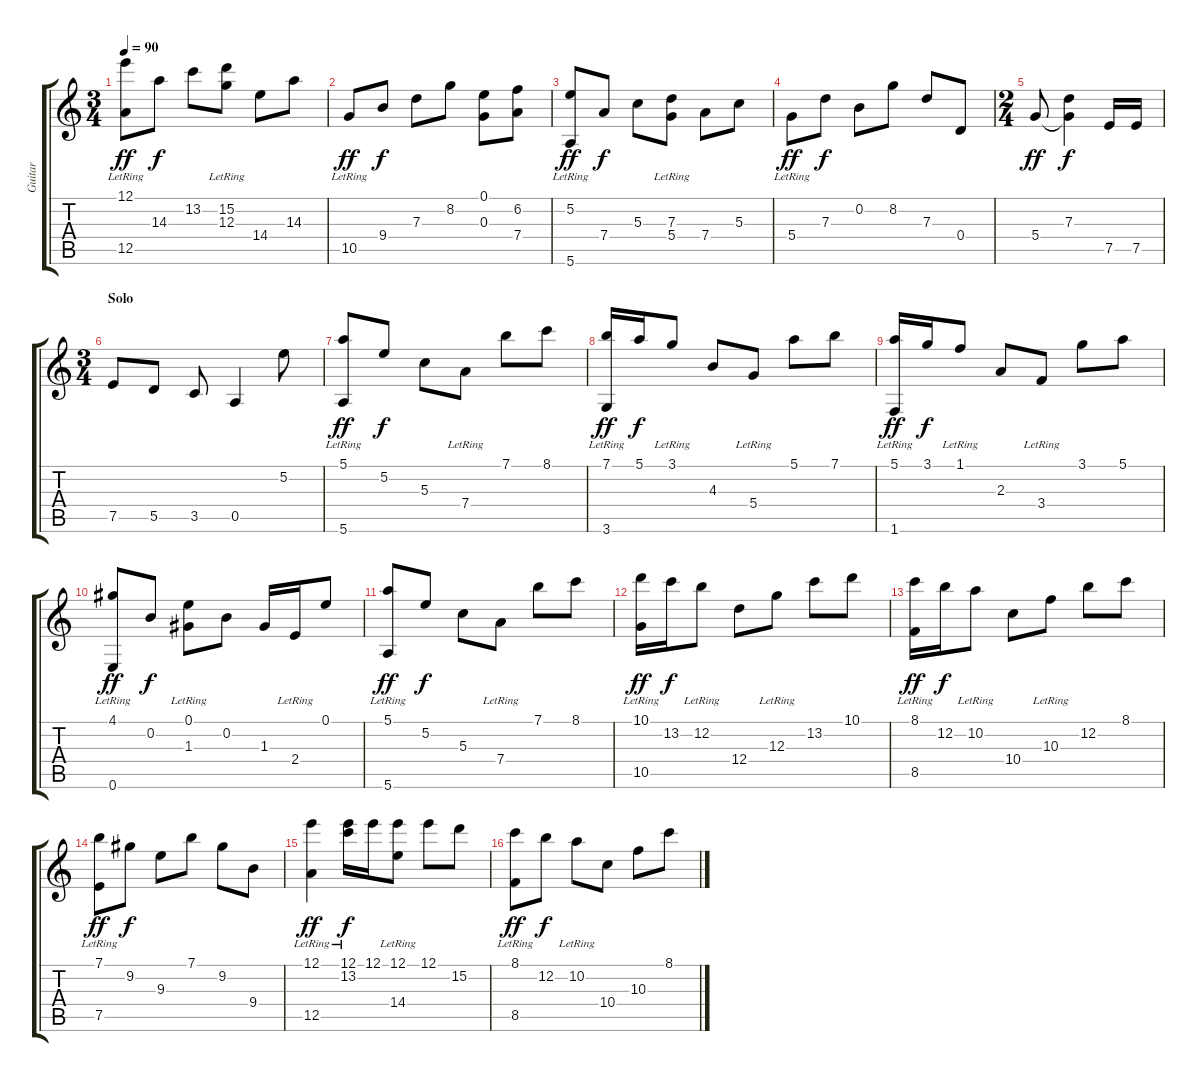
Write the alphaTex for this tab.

\track ("Guitar" "Guitar") {instrument acousticguitarnylon}
\staff {score tabs}
\tuning (E4 B3 G3 D3 A2 E2) {hide}
\ts (3 4)
\tempo 90
\clef g2
\ks c
(12.1{lr} 12.5{lr}).8{dy ff} 14.3.8{dy f} 13.2.8 (15.2{lr} 12.3{lr}).8 14.4.8 14.3.8 |
10.5{lr}.8{dy ff} 9.4.8{dy f} 7.3.8 8.2.8 (0.1 0.3).8 (6.2 7.4).8 |
(5.2{lr} 5.6{lr}).8{dy ff} 7.4.8{dy f} 5.3.8 (7.3{lr} 5.4).8 7.4.8 5.3.8 |
5.4{lr}.8{dy ff} 7.3.8{dy f} 0.2.8 8.2.8 7.3.8 0.4.8 |
\ts (2 4)
5.4.8{dy ff} (7.3 5.4{t}).4{dy f} 7.5.16 7.5.16 |
\ts (3 4)
\section ("" "Solo")
7.5.8 5.5.8 3.5.8 0.5.4 5.2.8 |
(5.1{lr} 5.6{lr}).8{dy ff} 5.2.8{dy f} 5.3.8 7.4{lr}.8 7.1.8 8.1.8 |
(7.1 3.6{lr}).16{dy ff} 5.1.16{dy f} 3.1{lr}.8 4.3.8 5.4{lr}.8 5.1.8 7.1.8 |
(5.1 1.6{lr}).16{dy ff} 3.1.16{dy f} 1.1{lr}.8 2.3.8 3.4{lr}.8 3.1.8 5.1.8 |
(4.1{lr} 0.6{lr}).8{dy ff} 0.2.8{dy f} (0.1{lr} 1.3{lr}).8 0.2.8 1.3.16 2.4{lr}.16 0.1.8 |
(5.1{lr} 5.6{lr}).8{dy ff} 5.2.8{dy f} 5.3.8 7.4{lr}.8 7.1.8 8.1.8 |
(10.1{lr} 10.5{lr}).16{dy ff} 13.2.16{dy f} 12.2{lr}.8 12.4.8 12.3{lr}.8 13.2.8 10.1.8 |
(8.1{lr} 8.5{lr}).16{dy ff} 12.2.16{dy f} 10.2{lr}.8 10.4.8 10.3{lr}.8 12.2.8 8.1.8 |
(7.1{lr} 7.5{lr}).8{dy ff} 9.2.8{dy f} 9.3.8 7.1.8 9.2.8 9.4.8 |
(12.1 12.5{lr}).4{dy ff} (12.1 13.2{lr}).16{dy f} 12.1.16 (12.1 14.4{lr}).8 12.1.8 15.2.8 |
(8.1 8.5{lr}).8{dy ff} 12.2.8{dy f} 10.2{lr}.8 10.4.8 10.3.8 8.1.8
